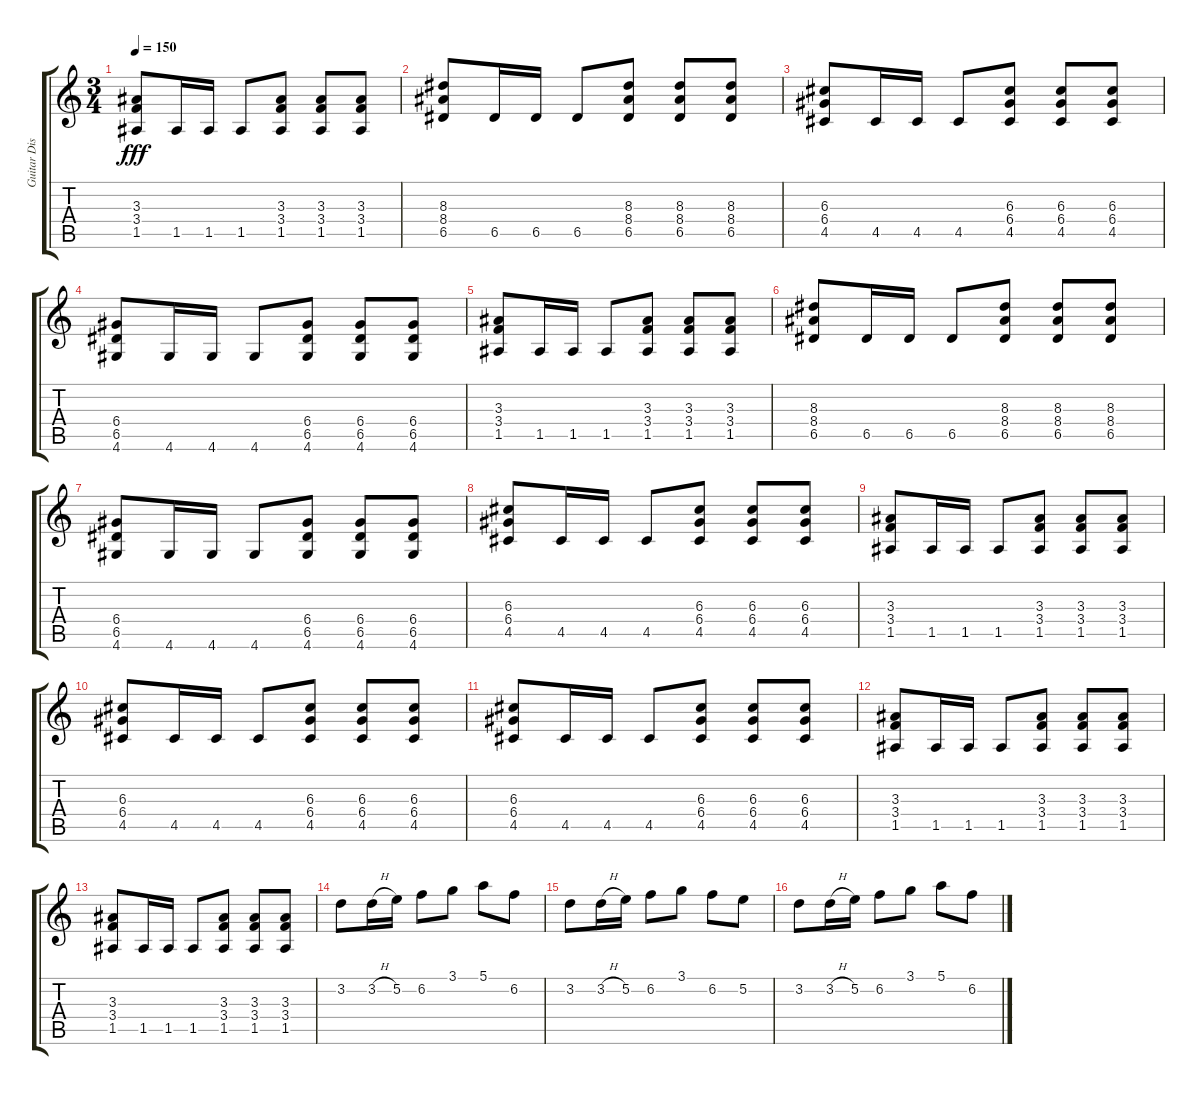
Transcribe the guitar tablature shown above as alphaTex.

\track ("Guitar Distortion 2" "Guitar Dis") {instrument distortionguitar}
\staff {score tabs}
\tuning (E4 B3 G3 D3 A2 E2) {hide}
\ts (3 4)
\tempo 150
\clef g2
\ks c
(3.3 3.4 1.5).8{dy fff} 1.5.16 1.5.16 1.5.8 (3.3 3.4 1.5).8 (3.3 3.4 1.5).8 (3.3 3.4 1.5).8 |
(8.3 8.4 6.5).8 6.5.16 6.5.16 6.5.8 (8.3 8.4 6.5).8 (8.3 8.4 6.5).8 (8.3 8.4 6.5).8 |
(6.3 6.4 4.5).8 4.5.16 4.5.16 4.5.8 (6.3 6.4 4.5).8 (6.3 6.4 4.5).8 (6.3 6.4 4.5).8 |
(6.4 6.5 4.6).8 4.6.16 4.6.16 4.6.8 (6.4 6.5 4.6).8 (6.4 6.5 4.6).8 (6.4 6.5 4.6).8 |
(3.3 3.4 1.5).8 1.5.16 1.5.16 1.5.8 (3.3 3.4 1.5).8 (3.3 3.4 1.5).8 (3.3 3.4 1.5).8 |
(8.3 8.4 6.5).8 6.5.16 6.5.16 6.5.8 (8.3 8.4 6.5).8 (8.3 8.4 6.5).8 (8.3 8.4 6.5).8 |
(6.4 6.5 4.6).8 4.6.16 4.6.16 4.6.8 (6.4 6.5 4.6).8 (6.4 6.5 4.6).8 (6.4 6.5 4.6).8 |
(6.3 6.4 4.5).8 4.5.16 4.5.16 4.5.8 (6.3 6.4 4.5).8 (6.3 6.4 4.5).8 (6.3 6.4 4.5).8 |
(3.3 3.4 1.5).8 1.5.16 1.5.16 1.5.8 (3.3 3.4 1.5).8 (3.3 3.4 1.5).8 (3.3 3.4 1.5).8 |
(6.3 6.4 4.5).8 4.5.16 4.5.16 4.5.8 (6.3 6.4 4.5).8 (6.3 6.4 4.5).8 (6.3 6.4 4.5).8 |
(6.3 6.4 4.5).8 4.5.16 4.5.16 4.5.8 (6.3 6.4 4.5).8 (6.3 6.4 4.5).8 (6.3 6.4 4.5).8 |
(3.3 3.4 1.5).8 1.5.16 1.5.16 1.5.8 (3.3 3.4 1.5).8 (3.3 3.4 1.5).8 (3.3 3.4 1.5).8 |
(3.3 3.4 1.5).8 1.5.16 1.5.16 1.5.8 (3.3 3.4 1.5).8 (3.3 3.4 1.5).8 (3.3 3.4 1.5).8 |
3.2.8 3.2{h}.16 5.2.16 6.2.8 3.1.8 5.1.8 6.2.8 |
3.2.8 3.2{h}.16 5.2.16 6.2.8 3.1.8 6.2.8 5.2.8 |
3.2.8 3.2{h}.16 5.2.16 6.2.8 3.1.8 5.1.8 6.2.8
